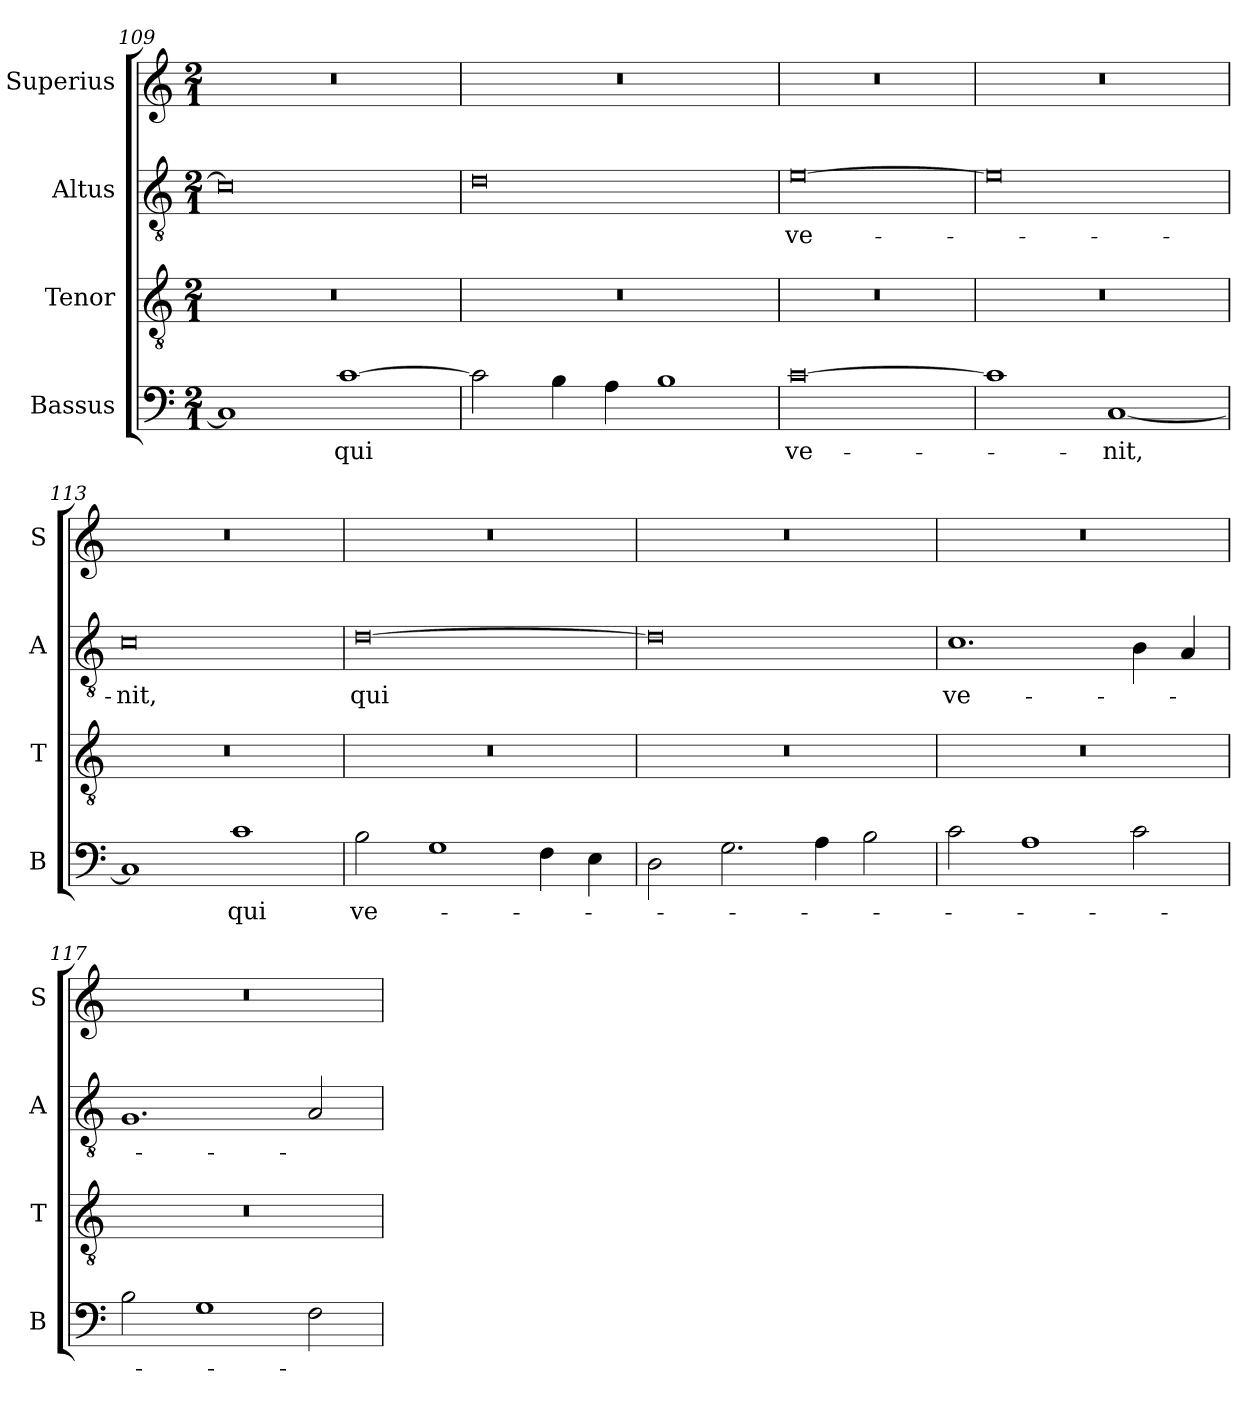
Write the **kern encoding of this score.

**kern	**text	**kern	**kern	**text	**kern
*part4	*part4	*part3	*part2	*part2	*part1
*staff4	*staff4	*staff3	*staff2	*staff2	*staff1
*I"Bassus	*	*I"Tenor	*I"Altus	*	*I"Superius
*I'B	*	*I'T	*I'A	*	*I'S
*clefF4	*	*clefGv2	*clefGv2	*	*clefG2
*k[]	*	*k[]	*k[]	*	*k[]
*M2/1	*	*M2/1	*M2/1	*	*M2/1
=109	=109	=109	=109	=109	=109
1C]	.	0r	0c]	.	0r
[1c	qui	.	.	.	.
=110	=110	=110	=110	=110	=110
2c\]	.	0r	0d	.	0r
4B\	.	.	.	.	.
4A\	.	.	.	.	.
1B	.	.	.	.	.
=111	=111	=111	=111	=111	=111
[0c	ve-	0r	[0e	ve-	0r
=112	=112	=112	=112	=112	=112
1c]	.	0r	0e]	.	0r
[1C	-nit,	.	.	.	.
=113	=113	=113	=113	=113	=113
1C]	.	0r	0c	-nit,	0r
1c	qui	.	.	.	.
=114	=114	=114	=114	=114	=114
2B\	ve-	0r	[0d	qui	0r
1G	.	.	.	.	.
4F\	.	.	.	.	.
4E\	.	.	.	.	.
=115	=115	=115	=115	=115	=115
2D\	.	0r	0d]	.	0r
2.G\	.	.	.	.	.
4A\	.	.	.	.	.
2B\	.	.	.	.	.
=116	=116	=116	=116	=116	=116
2c\	.	0r	1.c	ve-	0r
1A	.	.	.	.	.
2c\	.	.	4B\	.	.
.	.	.	4A/	.	.
=117	=117	=117	=117	=117	=117
2B\	.	0r	1.G	.	0r
1G	.	.	.	.	.
2F\	.	.	2A/	.	.
=	=	=	=	=	=
*-	*-	*-	*-	*-	*-
